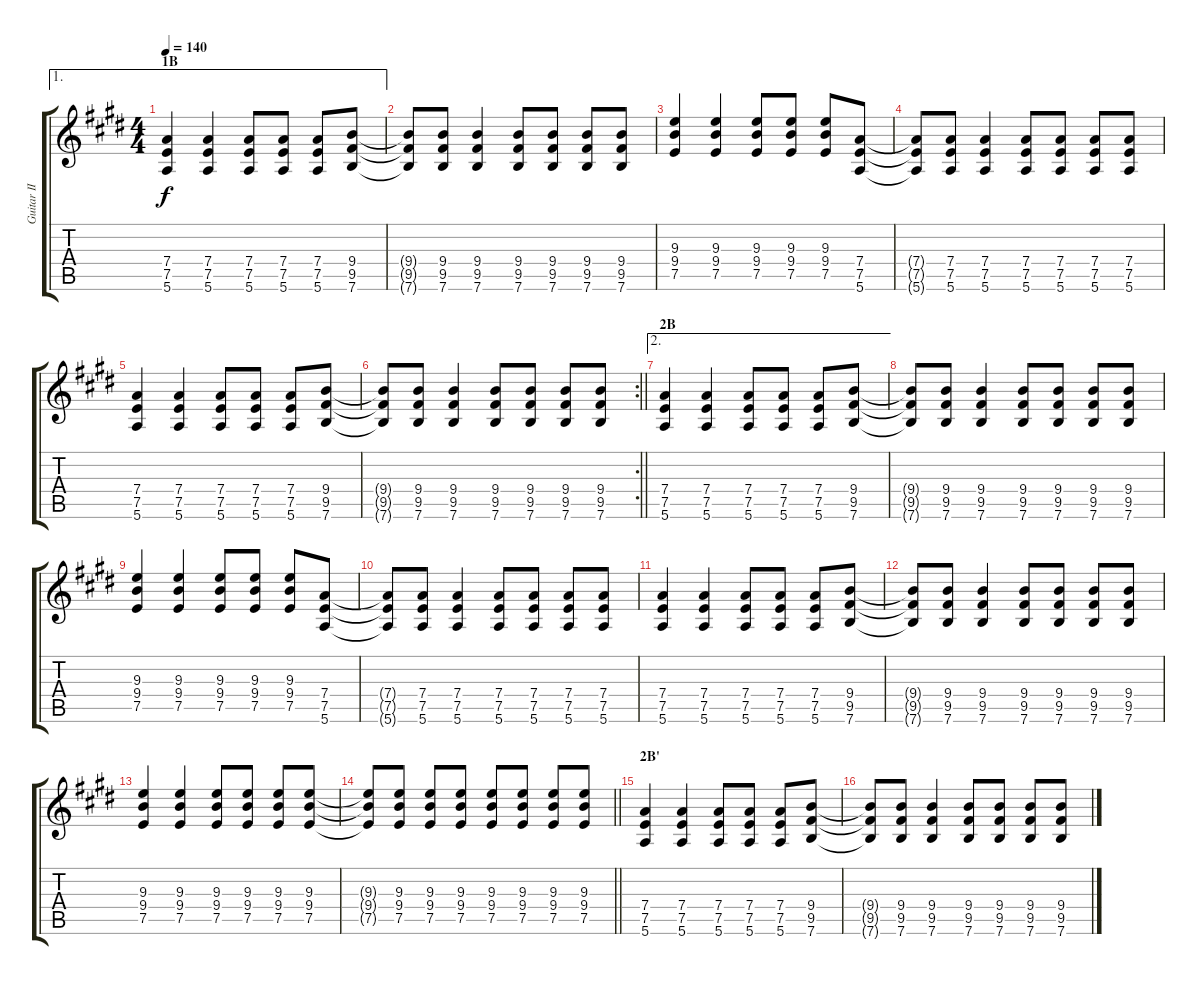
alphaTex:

\track ("Guitar II" "Guitar II") {instrument overdrivenguitar}
\staff {score tabs}
\tuning (E4 B3 G3 D3 A2 E2) {hide}
\ae 1
\ts (4 4)
\section ("" "1B")
\tempo 140
\clef g2
\ks e
(7.4 7.5 5.6).4{dy f} (7.4 7.5 5.6).4 (7.4 7.5 5.6).8 (7.4 7.5 5.6).8 (7.4 7.5 5.6).8 (9.4 9.5 7.6).8 |
(9.4{t} 9.5{t} 7.6{t}).8 (9.4 9.5 7.6).8 (9.4 9.5 7.6).4 (9.4 9.5 7.6).8 (9.4 9.5 7.6).8 (9.4 9.5 7.6).8 (9.4 9.5 7.6).8 |
(9.3 9.4 7.5).4 (9.3 9.4 7.5).4 (9.3 9.4 7.5).8 (9.3 9.4 7.5).8 (9.3 9.4 7.5).8 (7.4 7.5 5.6).8 |
(7.4{t} 7.5{t} 5.6{t}).8 (7.4 7.5 5.6).8 (7.4 7.5 5.6).4 (7.4 7.5 5.6).8 (7.4 7.5 5.6).8 (7.4 7.5 5.6).8 (7.4 7.5 5.6).8 |
(7.4 7.5 5.6).4 (7.4 7.5 5.6).4 (7.4 7.5 5.6).8 (7.4 7.5 5.6).8 (7.4 7.5 5.6).8 (9.4 9.5 7.6).8 |
\rc 2
\barLineRight lightlight
(9.4{t} 9.5{t} 7.6{t}).8 (9.4 9.5 7.6).8 (9.4 9.5 7.6).4 (9.4 9.5 7.6).8 (9.4 9.5 7.6).8 (9.4 9.5 7.6).8 (9.4 9.5 7.6).8 |
\ae 2
\section ("" "2B")
(7.4 7.5 5.6).4 (7.4 7.5 5.6).4 (7.4 7.5 5.6).8 (7.4 7.5 5.6).8 (7.4 7.5 5.6).8 (9.4 9.5 7.6).8 |
(9.4{t} 9.5{t} 7.6{t}).8 (9.4 9.5 7.6).8 (9.4 9.5 7.6).4 (9.4 9.5 7.6).8 (9.4 9.5 7.6).8 (9.4 9.5 7.6).8 (9.4 9.5 7.6).8 |
(9.3 9.4 7.5).4 (9.3 9.4 7.5).4 (9.3 9.4 7.5).8 (9.3 9.4 7.5).8 (9.3 9.4 7.5).8 (7.4 7.5 5.6).8 |
(7.4{t} 7.5{t} 5.6{t}).8 (7.4 7.5 5.6).8 (7.4 7.5 5.6).4 (7.4 7.5 5.6).8 (7.4 7.5 5.6).8 (7.4 7.5 5.6).8 (7.4 7.5 5.6).8 |
(7.4 7.5 5.6).4 (7.4 7.5 5.6).4 (7.4 7.5 5.6).8 (7.4 7.5 5.6).8 (7.4 7.5 5.6).8 (9.4 9.5 7.6).8 |
(9.4{t} 9.5{t} 7.6{t}).8 (9.4 9.5 7.6).8 (9.4 9.5 7.6).4 (9.4 9.5 7.6).8 (9.4 9.5 7.6).8 (9.4 9.5 7.6).8 (9.4 9.5 7.6).8 |
(9.3 9.4 7.5).4 (9.3 9.4 7.5).4 (9.3 9.4 7.5).8 (9.3 9.4 7.5).8 (9.3 9.4 7.5).8 (9.3 9.4 7.5).8 |
\barLineRight lightlight
(9.3{t} 9.4{t} 7.5{t}).8 (9.3 9.4 7.5).8 (9.3 9.4 7.5).8 (9.3 9.4 7.5).8 (9.3 9.4 7.5).8 (9.3 9.4 7.5).8 (9.3 9.4 7.5).8 (9.3 9.4 7.5).8 |
\section ("" "2B'")
(7.4 7.5 5.6).4 (7.4 7.5 5.6).4 (7.4 7.5 5.6).8 (7.4 7.5 5.6).8 (7.4 7.5 5.6).8 (9.4 9.5 7.6).8 |
(9.4{t} 9.5{t} 7.6{t}).8 (9.4 9.5 7.6).8 (9.4 9.5 7.6).4 (9.4 9.5 7.6).8 (9.4 9.5 7.6).8 (9.4 9.5 7.6).8 (9.4 9.5 7.6).8
